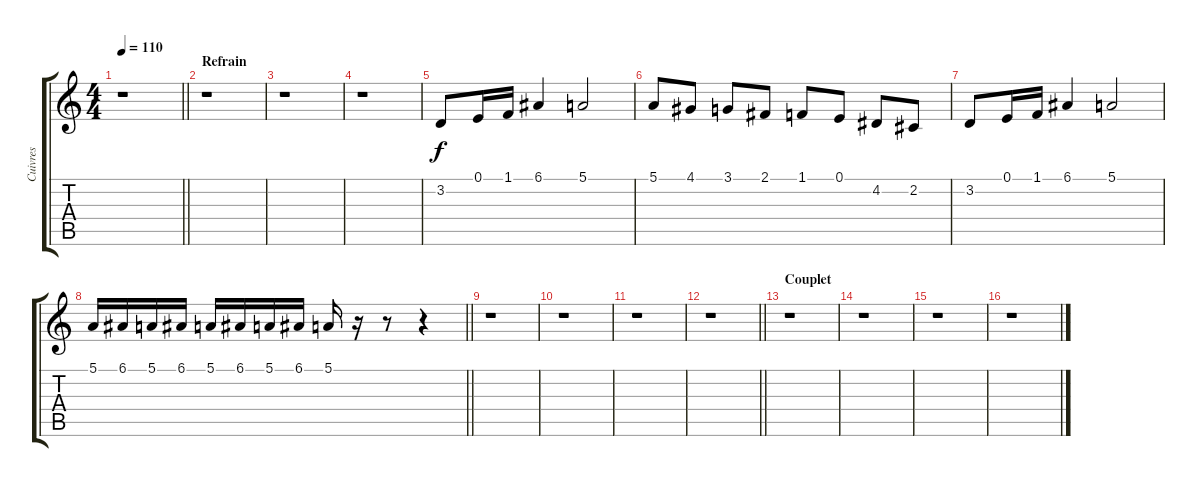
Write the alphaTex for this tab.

\track ("Cuivres" "Cuivres") {instrument altosax}
\staff {score tabs}
\tuning (E4 B3 G3 D3 A2 E2) {hide}
\ts (4 4)
\tempo 110
\clef g2
\barLineRight lightlight
\ks c
r.1{dy f} |
\section ("" "Refrain")
r.1 |
r.1 |
r.1 |
3.2.8 0.1.16 1.1.16 6.1.4 5.1.2 |
5.1.8 4.1.8 3.1.8 2.1.8 1.1.8 0.1.8 4.2.8 2.2.8 |
3.2.8 0.1.16 1.1.16 6.1.4 5.1.2 |
\barLineRight lightlight
5.1.16 6.1.16 5.1.16 6.1.16 5.1.16 6.1.16 5.1.16 6.1.16 5.1.16 r.16 r.8 r.4 |
r.1 |
r.1 |
r.1 |
\barLineRight lightlight
r.1 |
\section ("" "Couplet")
r.1 |
r.1 |
r.1 |
r.1
